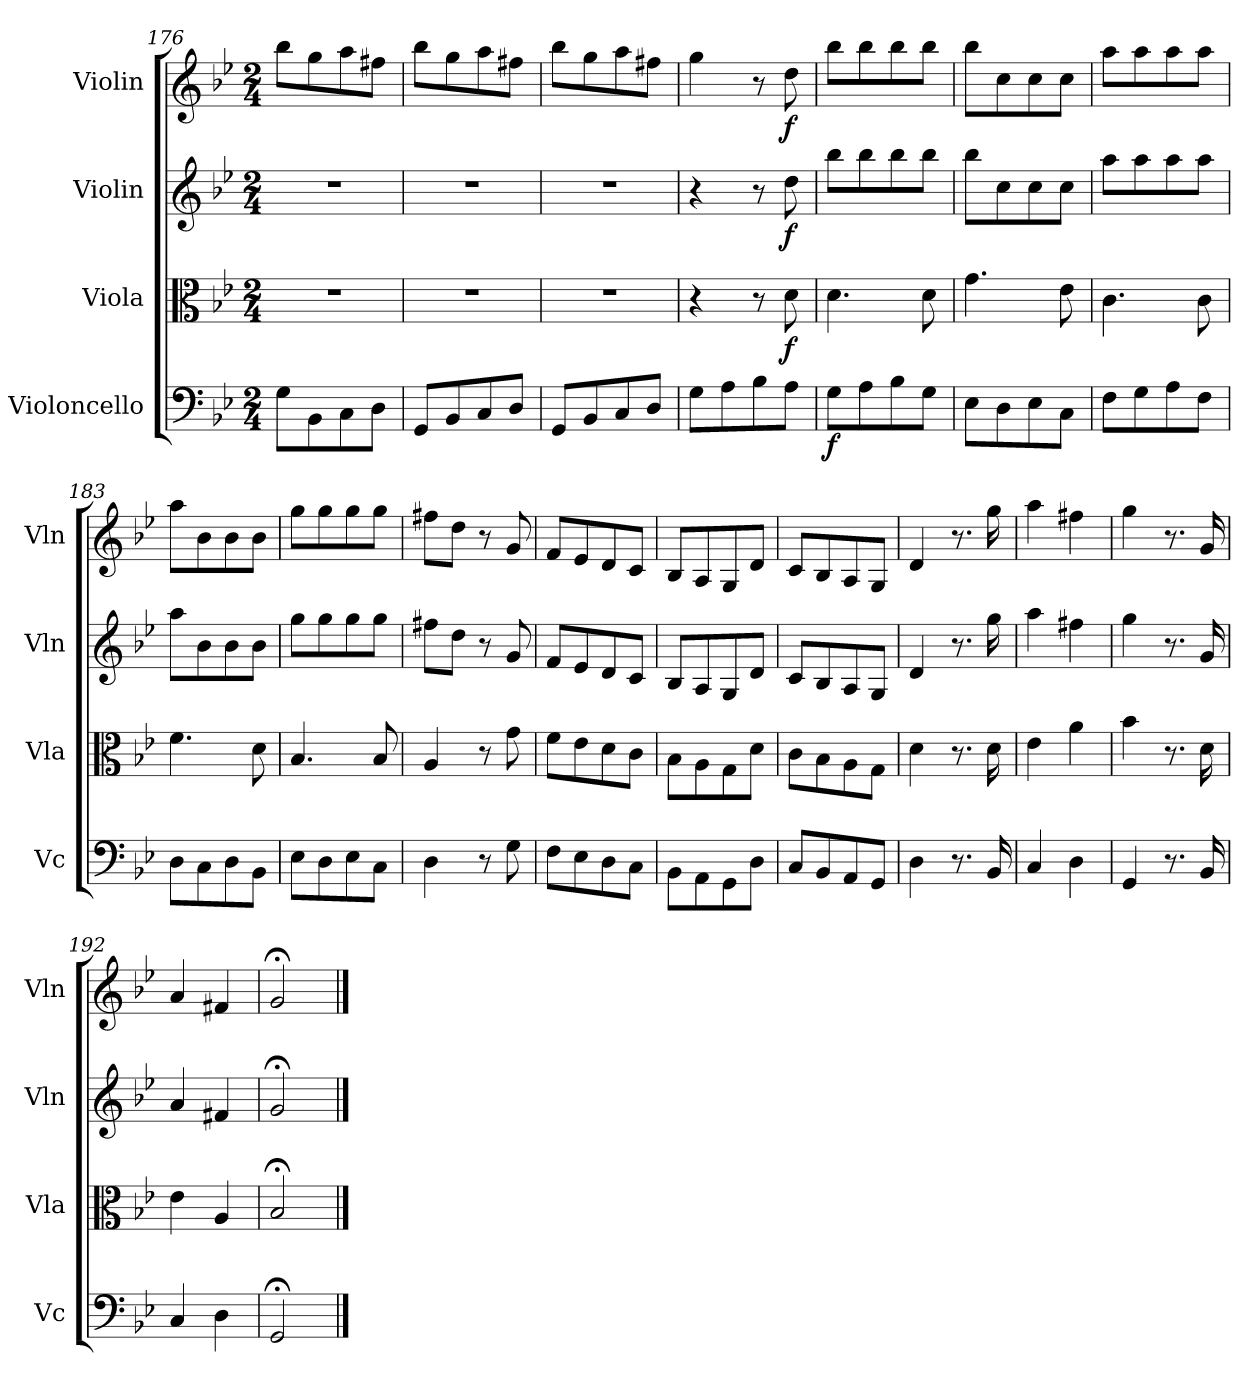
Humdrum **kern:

**kern	**dynam	**kern	**dynam	**kern	**dynam	**kern	**dynam
*part4	*part4	*part3	*part3	*part2	*part2	*part1	*part1
*staff4	*staff4	*staff3	*staff3	*staff2	*staff2	*staff1	*staff1
*I"Violoncello	*	*I"Viola	*	*I"Violin	*	*I"Violin	*
*I'Vc	*	*I'Vla	*	*I'Vln	*	*I'Vln	*
*clefF4	*	*clefC3	*	*clefG2	*	*clefG2	*
*k[b-e-]	*	*k[b-e-]	*	*k[b-e-]	*	*k[b-e-]	*
*M2/4	*	*M2/4	*	*M2/4	*	*M2/4	*
=176	=176	=176	=176	=176	=176	=176	=176
8G\L	.	2r	.	2r	.	8bb-\L	.
8BB-\	.	.	.	.	.	8gg\	.
8C\	.	.	.	.	.	8aa\	.
8D\J	.	.	.	.	.	8ff#X\J	.
=177	=177	=177	=177	=177	=177	=177	=177
8GG/L	.	2r	.	2r	.	8bb-\L	.
8BB-/	.	.	.	.	.	8gg\	.
8C/	.	.	.	.	.	8aa\	.
8D/J	.	.	.	.	.	8ff#X\J	.
=178	=178	=178	=178	=178	=178	=178	=178
8GG/L	.	2r	.	2r	.	8bb-\L	.
8BB-/	.	.	.	.	.	8gg\	.
8C/	.	.	.	.	.	8aa\	.
8D/J	.	.	.	.	.	8ff#X\J	.
=179	=179	=179	=179	=179	=179	=179	=179
8G\L	.	4r	.	4r	.	4gg\	.
8A\	.	.	.	.	.	.	.
8B-\	.	8r	.	8r	.	8r	.
8A\J	.	8d\	f	8dd\	f	8dd\	f
=180	=180	=180	=180	=180	=180	=180	=180
8G\L	f	4.d\	.	8bb-\L	.	8bb-\L	.
8A\	.	.	.	8bb-\	.	8bb-\	.
8B-\	.	.	.	8bb-\	.	8bb-\	.
8G\J	.	8d\	.	8bb-\J	.	8bb-\J	.
=181	=181	=181	=181	=181	=181	=181	=181
8E-\L	.	4.g\	.	8bb-\L	.	8bb-\L	.
8D\	.	.	.	8cc\	.	8cc\	.
8E-\	.	.	.	8cc\	.	8cc\	.
8C\J	.	8e-\	.	8cc\J	.	8cc\J	.
=182	=182	=182	=182	=182	=182	=182	=182
8F\L	.	4.c\	.	8aa\L	.	8aa\L	.
8G\	.	.	.	8aa\	.	8aa\	.
8A\	.	.	.	8aa\	.	8aa\	.
8F\J	.	8c\	.	8aa\J	.	8aa\J	.
=183	=183	=183	=183	=183	=183	=183	=183
8D\L	.	4.f\	.	8aa\L	.	8aa\L	.
8C\	.	.	.	8b-\	.	8b-\	.
8D\	.	.	.	8b-\	.	8b-\	.
8BB-\J	.	8d\	.	8b-\J	.	8b-\J	.
=184	=184	=184	=184	=184	=184	=184	=184
8E-\L	.	4.B-/	.	8gg\L	.	8gg\L	.
8D\	.	.	.	8gg\	.	8gg\	.
8E-\	.	.	.	8gg\	.	8gg\	.
8C\J	.	8B-/	.	8gg\J	.	8gg\J	.
=185	=185	=185	=185	=185	=185	=185	=185
4D\	.	4A/	.	8ff#X\L	.	8ff#X\L	.
.	.	.	.	8dd\J	.	8dd\J	.
8r	.	8r	.	8r	.	8r	.
8G\	.	8g\	.	8g/	.	8g/	.
=186	=186	=186	=186	=186	=186	=186	=186
8F\L	.	8f\L	.	8f/L	.	8f/L	.
8E-\	.	8e-\	.	8e-/	.	8e-/	.
8D\	.	8d\	.	8d/	.	8d/	.
8C\J	.	8c\J	.	8c/J	.	8c/J	.
=187	=187	=187	=187	=187	=187	=187	=187
8BB-\L	.	8B-\L	.	8B-/L	.	8B-/L	.
8AA\	.	8A\	.	8A/	.	8A/	.
8GG\	.	8G\	.	8G/	.	8G/	.
8D\J	.	8d\J	.	8d/J	.	8d/J	.
=188	=188	=188	=188	=188	=188	=188	=188
8C/L	.	8c\L	.	8c/L	.	8c/L	.
8BB-/	.	8B-\	.	8B-/	.	8B-/	.
8AA/	.	8A\	.	8A/	.	8A/	.
8GG/J	.	8G\J	.	8G/J	.	8G/J	.
=189	=189	=189	=189	=189	=189	=189	=189
4D\	.	4d\	.	4d/	.	4d/	.
8.r	.	8.r	.	8.r	.	8.r	.
16BB-/	.	16d\	.	16gg\	.	16gg\	.
=190	=190	=190	=190	=190	=190	=190	=190
4C/	.	4e-\	.	4aa\	.	4aa\	.
4D\	.	4a\	.	4ff#X\	.	4ff#X\	.
=191	=191	=191	=191	=191	=191	=191	=191
4GG/	.	4b-\	.	4gg\	.	4gg\	.
8.r	.	8.r	.	8.r	.	8.r	.
16BB-/	.	16d\	.	16g/	.	16g/	.
=192	=192	=192	=192	=192	=192	=192	=192
4C/	.	4e-\	.	4a/	.	4a/	.
4D\	.	4A/	.	4f#X/	.	4f#X/	.
=193	=193	=193	=193	=193	=193	=193	=193
2GG;</	.	2B-;</	.	2g;</	.	2g;</	.
==	==	==	==	==	==	==	==
*-	*-	*-	*-	*-	*-	*-	*-
